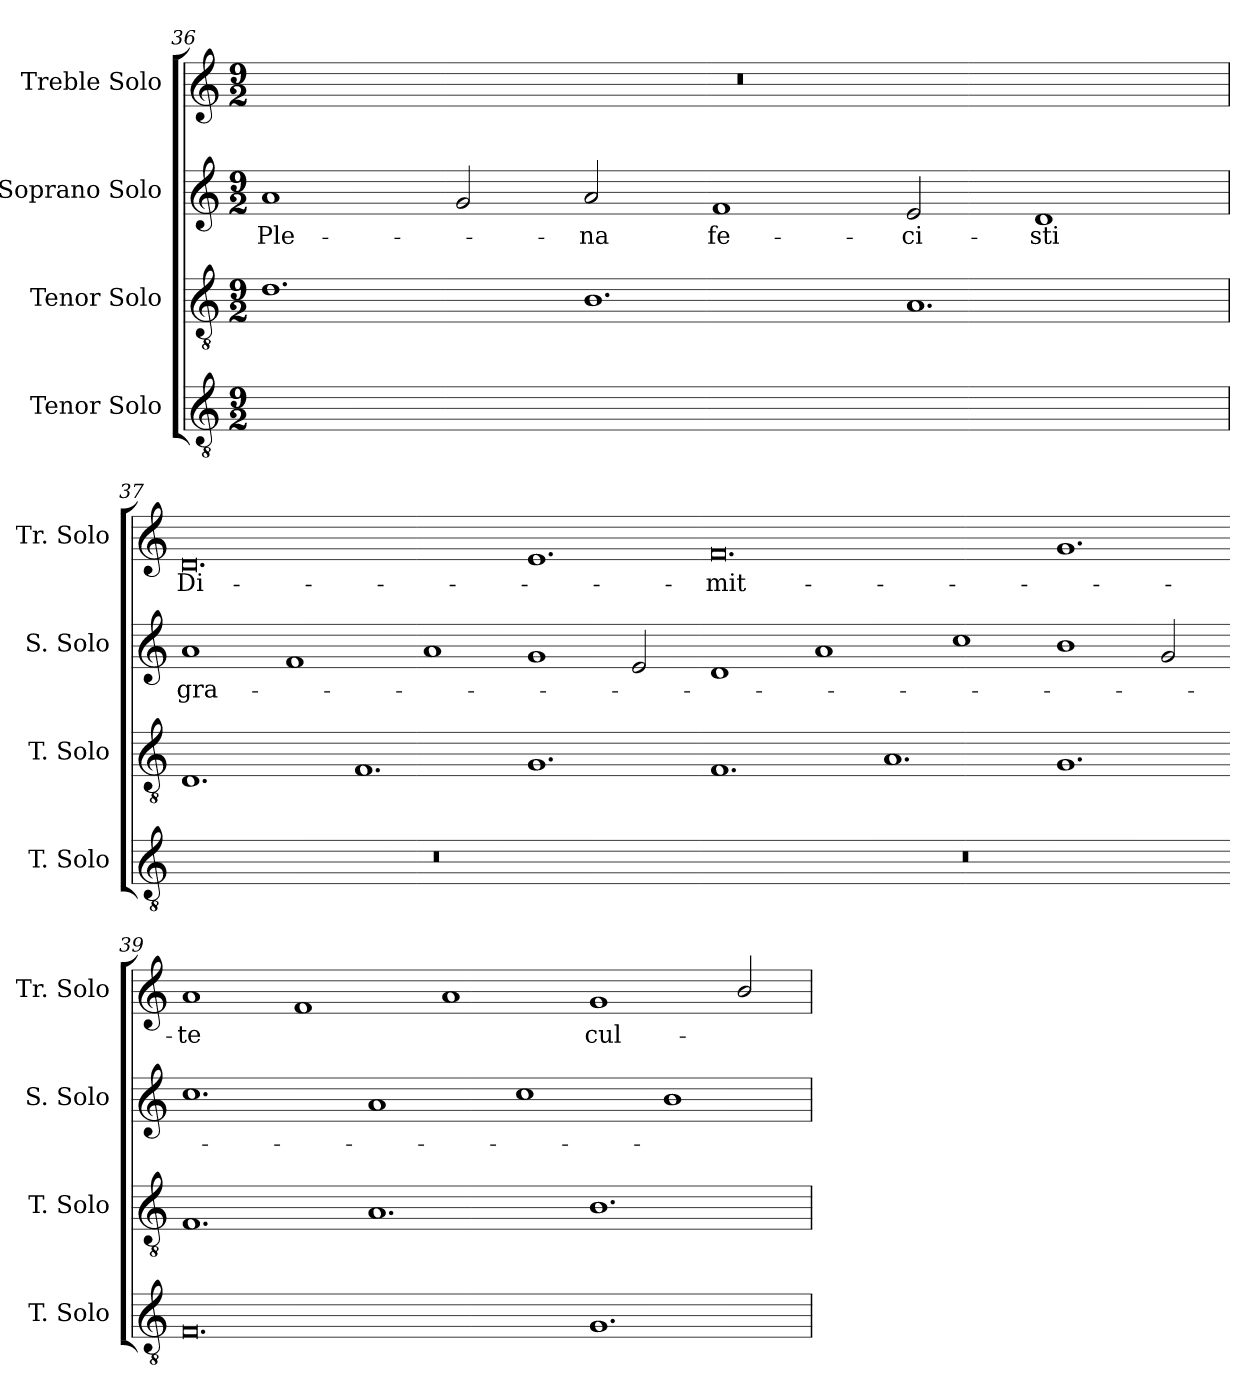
**kern	**kern	**kern	**text	**kern	**text
*part4	*part3	*part2	*part2	*part1	*part1
*staff4	*staff3	*staff2	*staff2	*staff1	*staff1
*I"Tenor Solo	*I"Tenor Solo	*I"Soprano Solo	*	*I"Treble Solo	*
*I'T. Solo	*I'T. Solo	*I'S. Solo	*	*I'Tr. Solo	*
*clefGv2	*clefGv2	*clefG2	*	*clefG2	*
*ITrd7c12	*ITrd7c12	*	*	*	*
*k[]	*k[]	*k[]	*	*k[]	*
*C:	*C:	*C:	*	*C:	*
*M9/2	*M9/2	*M9/2	*	*M9/2	*
=36	=36	=36	=36	=36	=36
!	!	!	!LO:LY:b:color=#000000	!LO:N:vis=1	!
0.DDiyy_<	1.Di	1ai	Ple-	2%9r	.
.	.	2gi/	.	.	.
!	!	!	!LO:LY:b:color=#000000	!	!
.	1.BBi	2ai/	-na	.	.
!	!	!	!LO:LY:b:color=#000000	!	!
.	.	1fi	fe-	.	.
!	!	!	!LO:LY:b:color=#000000	!	!
1.DDiyy]	1.AAi	2ei/	-ci-	.	.
!	!	!	!LO:LY:b:color=#000000	!	!
.	.	1di	-sti	.	.
!!LO:PB:g=z
=37	=37	=37	=37	=37	=37
!LO:N:vis=1	!	!	!	!	!
!	!	!	!LO:LY:b:color=#000000	!	!
!	!	!	!	!	!LO:LY:b:color=#000000
2%9r	1.DDi	1ai	gra-	0.di	Di-
.	.	1fi	.	.	.
.	1.FFi	.	.	.	.
.	.	1ai	.	.	.
.	1.GGi	1gi	.	1.ei	.
.	.	2ei/	.	.	.
=38-	=38-	=38-	=38-	=38-	=38-
!LO:N:vis=1	!	!	!	!	!
!	!	!	!	!	!LO:LY:b:color=#000000
2%9r	1.FFi	1di	.	0.fi	-mit-
.	.	1ai	.	.	.
.	1.AAi	.	.	.	.
.	.	1cci	.	.	.
.	1.GGi	1bi	.	1.gi	.
.	.	2gi/	.	.	.
=39-	=39-	=39-	=39-	=39-	=39-
!	!	!	!	!	!LO:LY:b:color=#000000
0.FFi	1.FFi	1.cci	.	1ai	-te
.	.	.	.	1fi	.
.	1.AAi	1ai	.	.	.
.	.	.	.	1ai	.
.	.	1cci	.	.	.
!	!	!	!	!	!LO:LY:b:color=#000000
1.GGi	1.BBi	.	.	1gi	cul-
.	.	1bi	.	.	.
.	.	.	.	2bi/	.
=	=	=	=	=	=
*-	*-	*-	*-	*-	*-
